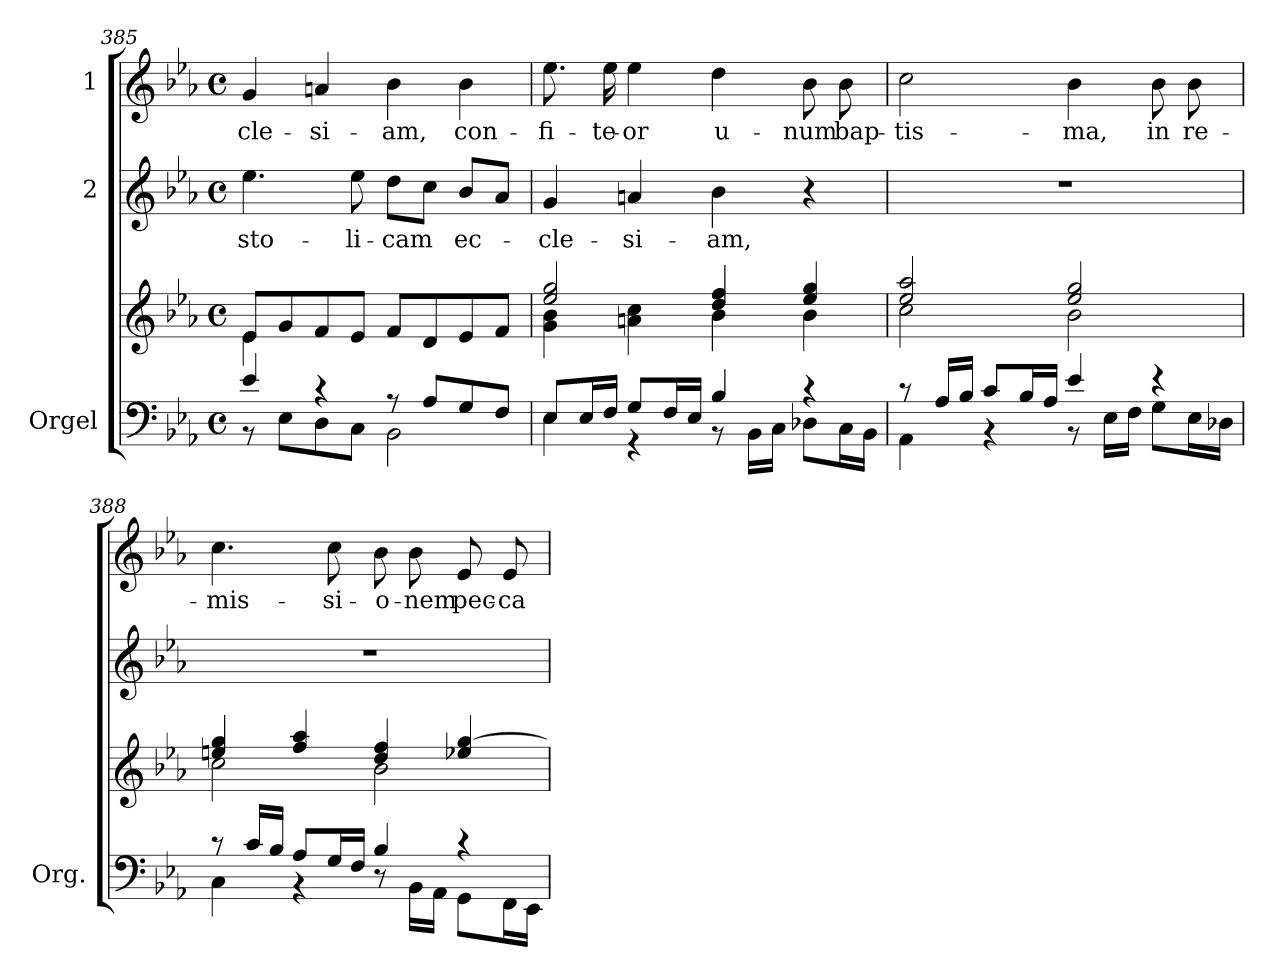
**kern	**kern	**kern	**text	**kern	**text
*part3	*part3	*part2	*part2	*part1	*part1
*staff4	*staff3	*staff2	*staff2	*staff1	*staff1
*I"Orgel	*	*I"2	*	*I"1	*
*I'Org.	*	*	*	*	*
!!LO:LB:g=z
*clefF4	*clefG2	*clefG2	*	*clefG2	*
*k[b-e-a-]	*k[b-e-a-]	*k[b-e-a-]	*	*k[b-e-a-]	*
*E-:	*E-:	*E-:	*	*E-:	*
*M4/4	*M4/4	*M4/4	*	*M4/4	*
*met(c)	*met(c)	*met(c)	*	*met(c)	*
=385	=385	=385	=385	=385	=385
*^	*^	*	*	*	*
!	!	!	!	!	!LO:LY:b	!	!LO:LY:b
4e-/	8r	8e-/L	4e-\	4.ee-\	-sto-	4g/	-cle-
.	8E-\L	8g/	.	.	.	.	.
!	!	!	!	!	!	!	!LO:LY:b
4rc	8D\	8f/	2.ryy	.	.	4an/	-si-
!	!	!	!	!	!LO:LY:b	!	!
.	8C\J	8e-/J	.	8ee-\	-li-	.	.
!	!	!	!	!	!LO:LY:b	!	!LO:LY:b
8rA	2BB-\	8f/L	.	8dd\L	-cam	4b-\	-am,
8A-/L	.	8d/	.	8cc\J	.	.	.
!	!	!	!	!	!LO:LY:b	!	!LO:LY:b
8G/	.	8e-/	.	8b-/L	ec-	4b-\	con-
8F/J	.	8f/J	.	8a-/J	.	.	.
=386	=386	=386	=386	=386	=386	=386	=386
!	!	!	!	!	!LO:LY:b	!	!LO:LY:b
8E-/L	4E-\	2ee-/ 2gg/	4g\ 4b-\	4g/	-cle-	8.ee-\	-fi-
16E-/L	.	.	.	.	.	.	.
!	!	!	!	!	!	!	!LO:LY:b
16F/JJ	.	.	.	.	.	16ee-\	-te-
!	!	!	!	!	!LO:LY:b	!	!LO:LY:b
8G/L	4rGG	.	4an\ 4cc\	4an/	-si-	4ee-\	-or
16F/L	.	.	.	.	.	.	.
16E-/JJ	.	.	.	.	.	.	.
!	!	!	!	!	!LO:LY:b	!	!LO:LY:b
4B-/	8rBB	4dd/ 4ff/	4b-\	4b-\	-am,	4dd\	u-
.	16BB-\LL	.	.	.	.	.	.
.	16C\JJ	.	.	.	.	.	.
!	!	!	!	!	!	!	!LO:LY:b
4rc	8D-X\L	4ee-/ 4gg/	4b-\	4r	.	8b-\	-num
!	!	!	!	!	!	!	!LO:LY:b
.	16C\L	.	.	.	.	8b-\	bap-
.	16BB-\JJ	.	.	.	.	.	.
=387	=387	=387	=387	=387	=387	=387	=387
!	!	!	!	!	!	!	!LO:LY:b
8rB	4AA-\	2ee-/ 2aa-/	2cc\	1r	.	2cc\	-tis-
16A-/LL	.	.	.	.	.	.	.
16B-/JJ	.	.	.	.	.	.	.
8c/L	4rAA	.	.	.	.	.	.
16B-/L	.	.	.	.	.	.	.
16A-/JJ	.	.	.	.	.	.	.
!	!	!	!	!	!	!	!LO:LY:b
4e-/	8rBB	2ee-/ 2gg/	2b-\	.	.	4b-\	-ma,
.	16E-\LL	.	.	.	.	.	.
.	16F\JJ	.	.	.	.	.	.
!	!	!	!	!	!	!	!LO:LY:b
4re	8G\L	.	.	.	.	8b-\	in
!	!	!	!	!	!	!	!LO:LY:b
.	16E-\L	.	.	.	.	8b-\	re-
.	16D-X\JJ	.	.	.	.	.	.
!!LO:LB:g=z
=388	=388	=388	=388	=388	=388	=388	=388
!	!	!	!	!	!	!	!LO:LY:b
8rc	4C\	4een/ 4gg/	2cc\	1r	.	4.cc\	-mis-
16c/LL	.	.	.	.	.	.	.
16B-/JJ	.	.	.	.	.	.	.
8A-/L	4rAA	4ff/ 4aa-/	.	.	.	.	.
!	!	!	!	!	!	!	!LO:LY:b
16G/L	.	.	.	.	.	8cc\	-si-
16F/JJ	.	.	.	.	.	.	.
!	!	!	!	!	!	!	!LO:LY:b
4B-/	8rC	4dd/ 4ff/	2b-\	.	.	8b-\	-o-
!	!	!	!	!	!	!	!LO:LY:b
.	16BB-\LL	.	.	.	.	8b-\	-nem
.	16AA-\JJ	.	.	.	.	.	.
!	!	!	!	!	!	!	!LO:LY:b
4rB	8GG\L	4ee-X/ [>4gg/	.	.	.	8e-/	pec-
!	!	!	!	!	!	!	!LO:LY:b
.	16FF\L	.	.	.	.	8e-/	-ca-
.	16EE-\JJ	.	.	.	.	.	.
*v	*v	*	*	*	*	*	*
*	*v	*v	*	*	*	*
=	=	=	=	=	=
*-	*-	*-	*-	*-	*-
